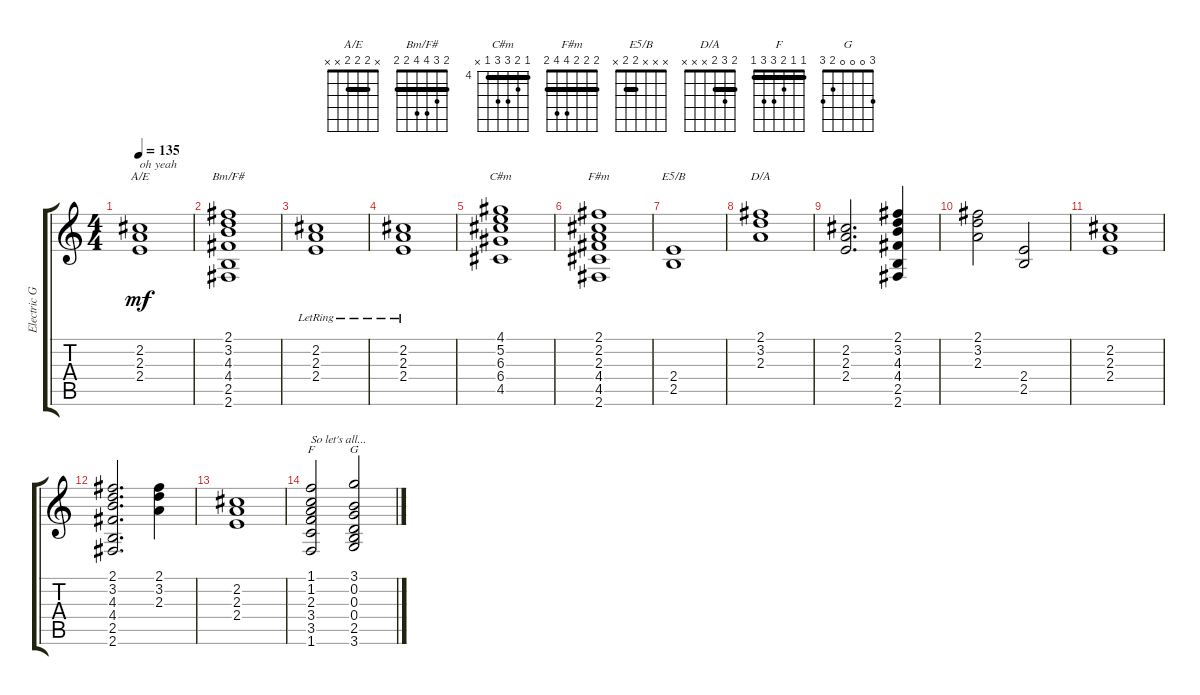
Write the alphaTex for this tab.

\track ("Electric Guitar" "Electric G") {instrument overdrivenguitar}
\staff {score tabs}
\tuning (E4 B3 G3 D3 A2 E2) {hide}
\chord ("A/E" x 2 2 2 x x) {barre 2}
\chord ("Bm/F#" 2 3 4 4 2 2) {barre 2}
\chord ("C#m" 4 5 6 6 4 x) {firstfret 4 barre 4}
\chord ("F#m" 2 2 2 4 4 2) {barre 2}
\chord ("E5/B" x x x 2 2 x) {barre 2}
\chord ("D/A" 2 3 2 x x x) {barre 2}
\chord ("F" 1 1 2 3 3 1) {barre 1}
\chord ("G" 3 0 0 0 2 3)
\ts (4 4)
\tempo 135
\clef g2
\ks c
(2.2 2.3 2.4).1{ch "A/E" txt "oh yeah" dy mf instrument overdrivenguitar} |
(2.1 3.2 4.3 4.4 2.5 2.6).1{ch "Bm/F#"} |
(2.2{lr} 2.3{lr} 2.4{lr}).1 |
(2.2{lr} 2.3{lr} 2.4{lr}).1 |
(4.1 5.2 6.3 6.4 4.5).1{ch "C#m"} |
(2.1 2.2 2.3 4.4 4.5 2.6).1{ch "F#m"} |
(2.4 2.5).1{ch "E5/B"} |
(2.1 3.2 2.3).1{ch "D/A"} |
(2.2 2.3 2.4).2{d} (2.1 3.2 4.3 4.4 2.5 2.6).4 |
(2.1 3.2 2.3).2 (2.4 2.5).2 |
(2.2 2.3 2.4).1 |
(2.1 3.2 4.3 4.4 2.5 2.6).2{d} (2.1 3.2 2.3).4 |
(2.2 2.3 2.4).1 |
(1.1 1.2 2.3 3.4 3.5 1.6).2{ch "F" txt "So let's all..."} (3.1 0.2 0.3 0.4 2.5 3.6).2{ch "G"}
